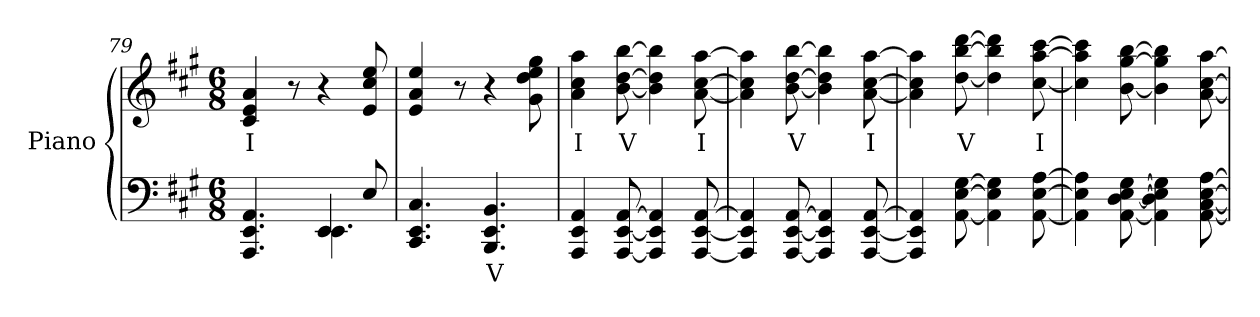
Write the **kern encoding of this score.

**kern	**text	**kern	**text
*part1	*part1	*part1	*part1
*staff2	*staff2	*staff1	*staff1
*I"Piano	*	*	*
*I'Pno	*	*	*
!!LO:PB:g=z
*clefF4	*	*clefG2	*
*k[f#c#g#]	*	*k[f#c#g#]	*
*M6/8	*	*M6/8	*
=79	=79	=79	=79
*^	*	*	*
!	!	!	!	!LO:LY:b
4.AAA/ 4.EE/ 4.AA/	4.ryy	.	4c#/ 4e/ 4a/	I
.	.	.	8r	.
4EE/	4.EE\	.	4r	.
8E/	.	.	8e/ 8cc#/ 8ee/	.
*v	*v	*	*	*
=80	=80	=80	=80
4.CC#/ 4.EE/ 4.C#/	.	4e/ 4a/ 4ee/	.
.	.	8r	.
!	!LO:LY:b	!	!
4.BBB/ 4.EE/ 4.BB/	V	4r	.
.	.	8g#\ 8dd\ 8ee\ 8gg#\	.
=81	=81	=81	=81
!	!	!	!LO:LY:b
4AAA/ 4EE/ 4AA/	.	4a\ 4cc#\ 4aa\	I
!	!	!	!LO:LY:b
[8AAA/ [8EE/ [8AA/	.	[8b\ [8dd\ [8bb\	V
4AAA/] 4EE/] 4AA/]	.	4b\] 4dd\] 4bb\]	.
!	!	!	!LO:LY:b
[8AAA/ [8EE/ [8AA/	.	[8a\ [8cc#\ [8aa\	I
=82	=82	=82	=82
4AAA/] 4EE/] 4AA/]	.	4a\] 4cc#\] 4aa\]	.
!	!	!	!LO:LY:b
[8AAA/ [8EE/ [8AA/	.	[8b\ [8dd\ [8bb\	V
4AAA/] 4EE/] 4AA/]	.	4b\] 4dd\] 4bb\]	.
!	!	!	!LO:LY:b
[8AAA/ [8EE/ [8AA/	.	[8a\ [8cc#\ [8aa\	I
=83	=83	=83	=83
4AAA/] 4EE/] 4AA/]	.	4a\] 4cc#\] 4aa\]	.
!	!	!	!LO:LY:b
[8AA\ [8E\ [8G#\	.	[8dd\ [8bb\ [8ddd\	V
4AA\] 4E\] 4G#\]	.	4dd\] 4bb\] 4ddd\]	.
!	!	!	!LO:LY:b
[8AA\ [8E\ [8A\	.	[8cc#\ [8aa\ [8ccc#\	I
=84	=84	=84	=84
4AA\] 4E\] 4A\]	.	4cc#\] 4aa\] 4ccc#\]	.
[8AA\ [8D\ [8E\ [8G#\	.	[8b\ [8gg#\ [8bb\	.
4AA\] 4D\] 4E\] 4G#\]	.	4b\] 4gg#\] 4bb\]	.
[8AA\ [8C#\ [8E\ [8A\	.	[8a\ [8cc#\ [8aa\	.
=	=	=	=
*-	*-	*-	*-
